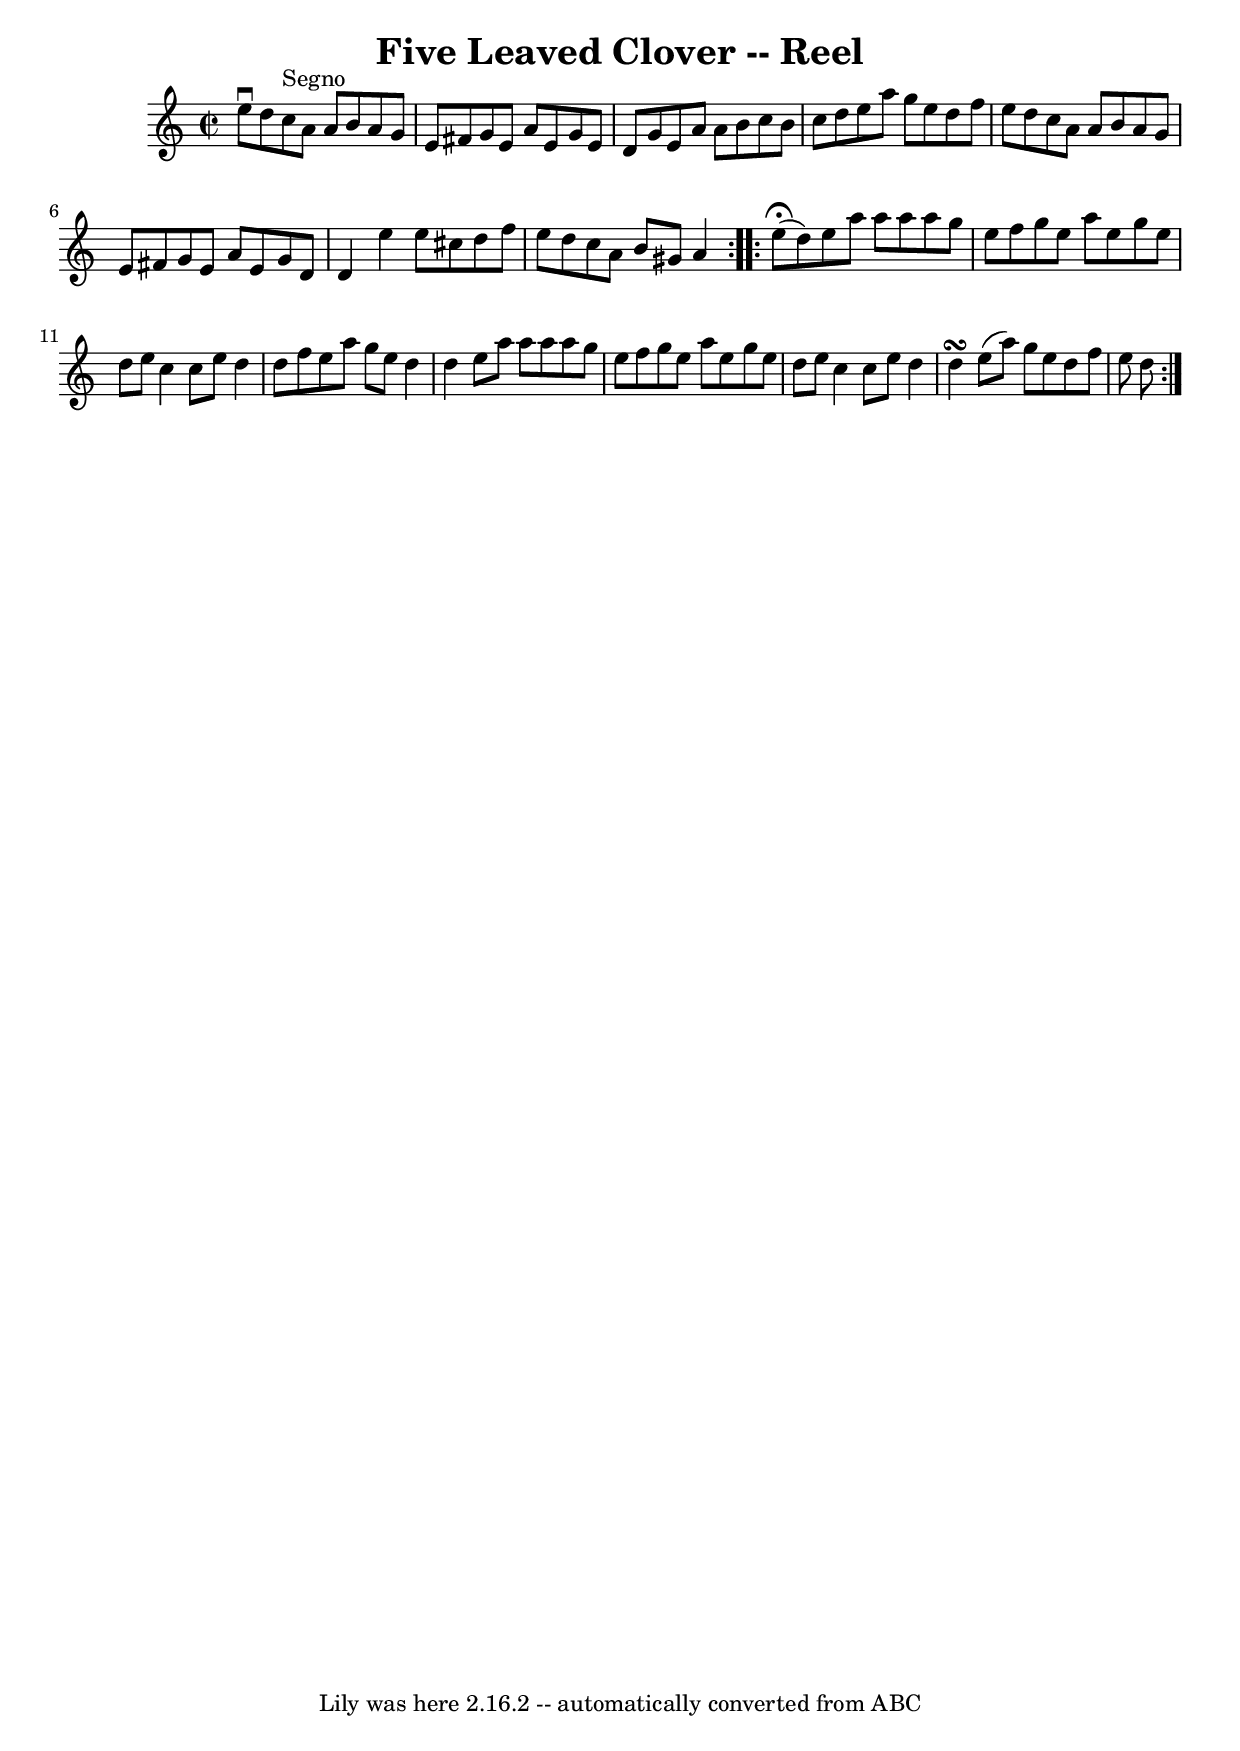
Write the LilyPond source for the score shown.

\version "2.7.40"
\include "Mammoth.ily"
\header {
	%% book = "Ryan's Mammoth Collection"
	crossRefNumber = "1"
	footnotes = ""
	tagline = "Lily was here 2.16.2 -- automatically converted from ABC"
	title = "Five Leaved Clover -- Reel"
}
voicedefault =  {
\set Score.defaultBarType = "empty"

\repeat volta 2 {
\override Staff.TimeSignature #'style = #'C
 \time 2/2 \key a \minor e''8^\downbow d''8    |
 c''8^"Segno"   
a'8 a'8 b'8 a'8 g'8 e'8 fis'8  |
 g'8 e'8 a'8   
 e'8 g'8 e'8 d'8 g'8  |
 e'8 a'8 a'8 b'8 c''8   
 b'8 c''8 d''8  |
 e''8 a''8 g''8 e''8 d''8 f''8   
 e''8 d''8  |
 c''8 a'8 a'8 b'8 a'8 g'8 e'8    
fis'8  |
 g'8 e'8 a'8 e'8 g'8 d'8 d'4  |
   
e''4 e''8 cis''8 d''8 f''8 e''8 d''8  |
 c''8 a'8  
 b'8 gis'8 a'4    } \repeat volta 2 { e''8^\fermata(d''8) 
|
 e''8 a''8 a''8 a''8 a''8 g''8 e''8 f''8  
|
 g''8 e''8 a''8 e''8 g''8 e''8 d''8 e''8  
|
 c''4 c''8 e''8 d''4 d''8 f''8  |
 e''8    
a''8 g''8 e''8 d''4 d''4  |
 e''8 a''8 a''8 a''8 
 a''8 g''8 e''8 f''8  |
 g''8 e''8 a''8 e''8    
g''8 e''8 d''8 e''8  |
 c''4 c''8 e''8 d''4 d''4 
\turn  |
 e''8 (a''8) g''8 e''8 d''8 f''8 e''8    
d''8      }   
}

\score{
    <<

	\context Staff="default"
	{
	    \voicedefault 
	}

    >>
	\layout {
	}
	\midi {}
}
